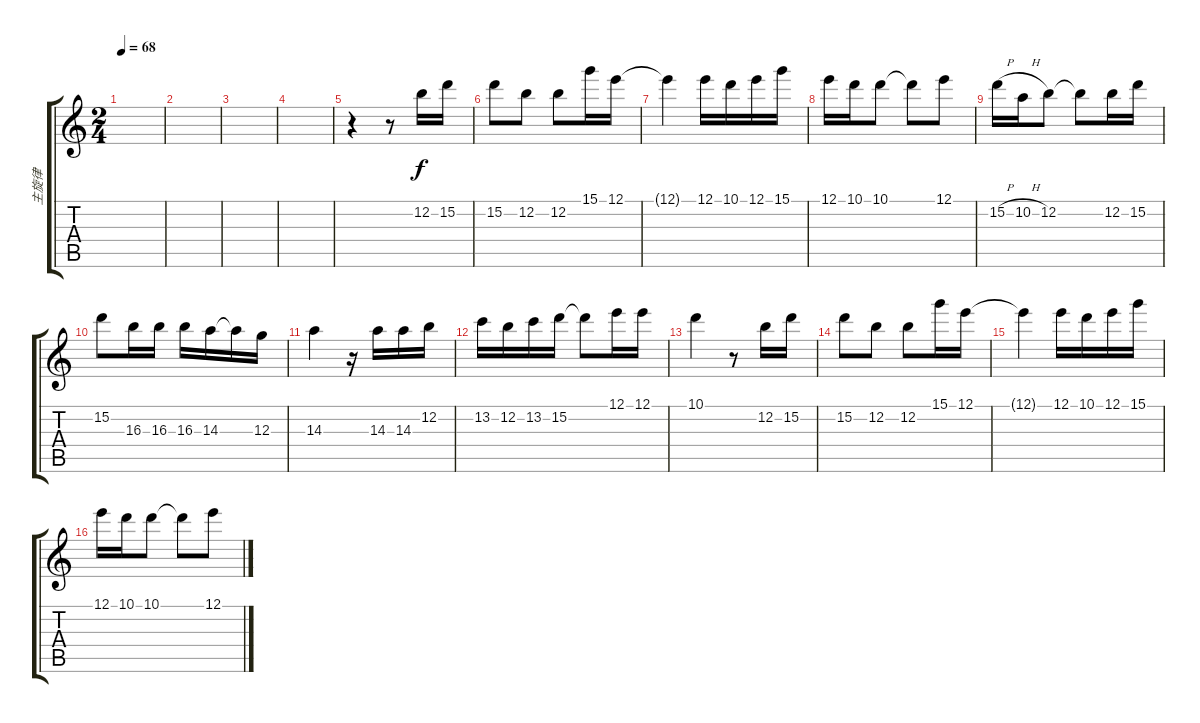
\track ("主旋律" "主旋律") {instrument overdrivenguitar}
\staff {score tabs}
\tuning (E4 B3 G3 D3 A2 E2) {hide}
\ts (2 4)
\tempo 68
\clef g2
\ks c
|
|
|
|
r.4 r.8 12.2.16 15.2.16 |
15.2.8 12.2.8 12.2.8 15.1.16 12.1.16 |
12.1{t}.4 12.1.16 10.1.16 12.1.16 15.1.16 |
12.1.16 10.1.16 10.1.8 10.1{t}.8 12.1.8 |
15.2{h}.16 10.2{h}.16 12.2.8 12.2{t}.8 12.2.16 15.2.16 |
15.2.8 16.3.16 16.3.16 16.3.16 14.3.16 14.3{t}.16 12.3.16 |
14.3.4 r.16 14.3.16 14.3.16 12.2.16 |
13.2.16 12.2.16 13.2.16 15.2.16 15.2{t}.8 12.1.16 12.1.16 |
10.1.4 r.8 12.2.16 15.2.16 |
15.2.8 12.2.8 12.2.8 15.1.16 12.1.16 |
12.1{t}.4 12.1.16 10.1.16 12.1.16 15.1.16 |
12.1.16 10.1.16 10.1.8 10.1{t}.8 12.1.8
